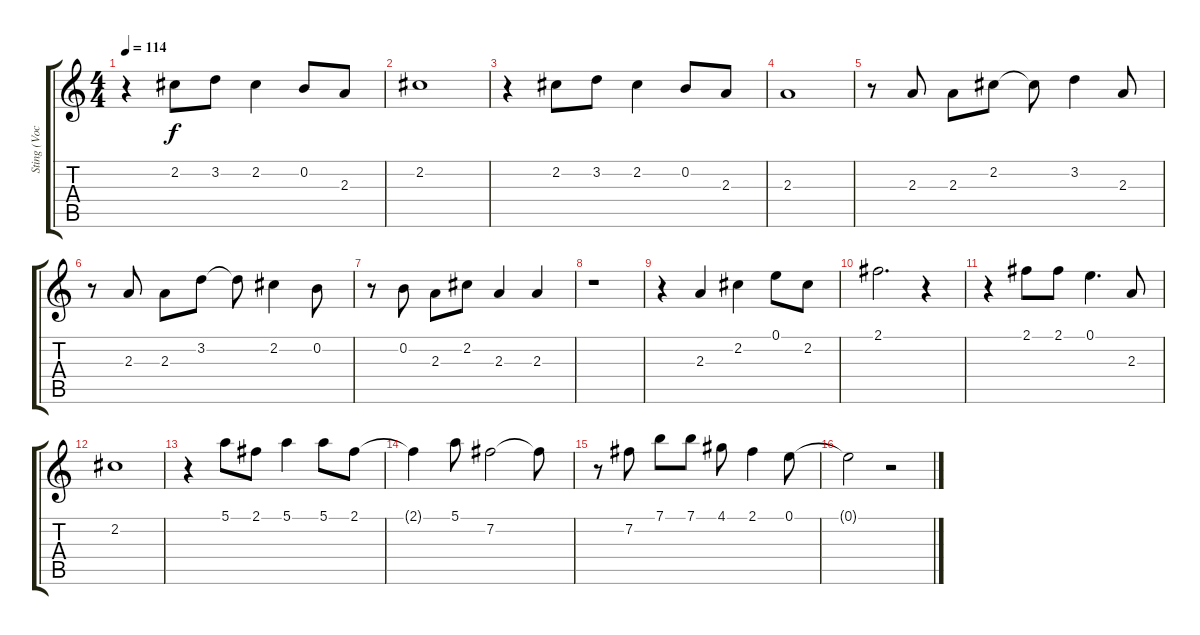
\track ("Sting (Vocals)" "Sting (Voc") {instrument acousticguitarsteel}
\staff {score tabs}
\tuning (E4 B3 G3 D3 A2 E2) {hide}
\ts (4 4)
\tempo 114
\clef g2
\ks c
r.4{dy f} 2.2.8 3.2.8 2.2.4 0.2.8 2.3.8 |
2.2.1 |
r.4 2.2.8 3.2.8 2.2.4 0.2.8 2.3.8 |
2.3.1 |
r.8 2.3.8 2.3.8 2.2.8 2.2{t}.8 3.2.4 2.3.8 |
r.8 2.3.8 2.3.8 3.2.8 3.2{t}.8 2.2.4 0.2.8 |
r.8 0.2.8 2.3.8 2.2.8 2.3.4 2.3.4 |
r.1 |
r.4 2.3.4 2.2.4 0.1.8 2.2.8 |
2.1.2{d} r.4 |
r.4 2.1.8 2.1.8 0.1.4{d} 2.3.8 |
2.2.1 |
r.4 5.1.8 2.1.8 5.1.4 5.1.8 2.1.8 |
2.1{t}.4 5.1.8 7.2.2 7.2{t}.8 |
r.8 7.2.8 7.1.8 7.1.8 4.1.8 2.1.4 0.1.8 |
0.1{t}.2 r.2
